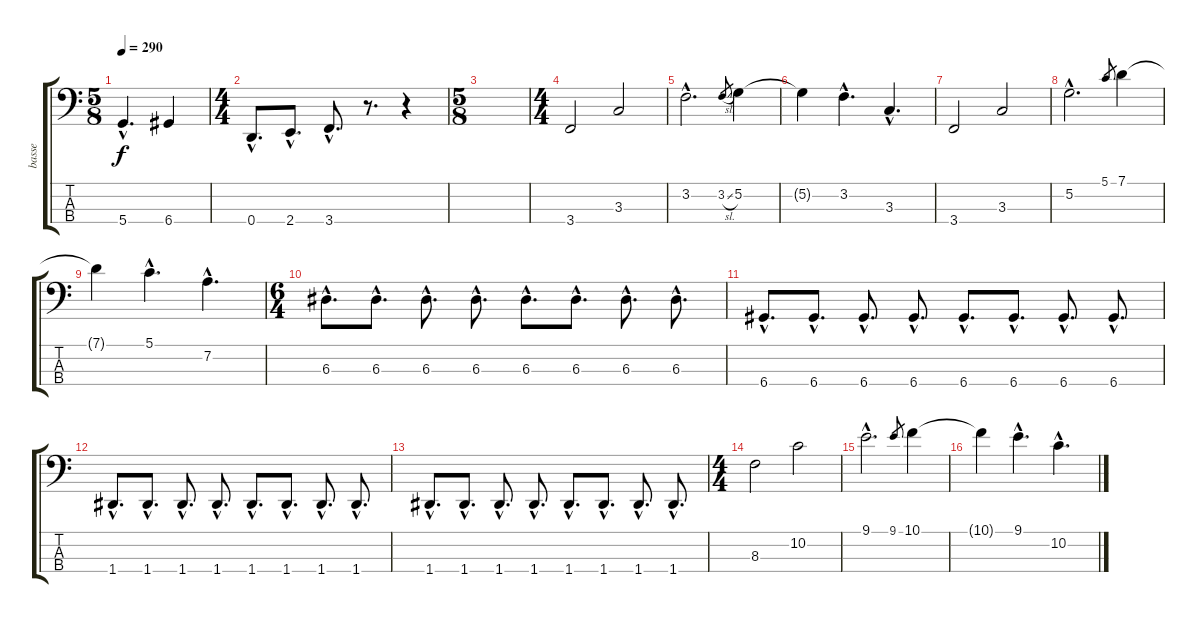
\track ("basse" "basse") {instrument electricbassfinger}
\staff {score tabs}
\tuning (G2 D2 A1 D1) {hide}
\ts (5 8)
\tempo 290
\clef f4
\ks c
5.4{hac}.4{d dy f} 6.4.4 |
\ts (4 4)
0.4{hac}.8{d} 2.4{hac}.8{d} 3.4{hac}.8{d} r.8{d} r.4 |
\ts (5 8)
|
\ts (4 4)
3.4.2 3.3.2 |
3.2{hac}.2{d} 3.2{sl}.8{gr} 5.2.4 |
5.2{t}.4 3.2{hac}.4{d} 3.3{hac}.4{d} |
3.4.2 3.3.2 |
5.2{hac}.2{d} 5.1.8{gr} 7.1.4 |
7.1{t}.4 5.1{hac}.4{d} 7.2{hac}.4{d} |
\ts (6 4)
6.3{hac}.8{d} 6.3{hac}.8{d} 6.3{hac}.8{d} 6.3{hac}.8{d} 6.3{hac}.8{d} 6.3{hac}.8{d} 6.3{hac}.8{d} 6.3{hac}.8{d} |
6.4{hac}.8{d} 6.4{hac}.8{d} 6.4{hac}.8{d} 6.4{hac}.8{d} 6.4{hac}.8{d} 6.4{hac}.8{d} 6.4{hac}.8{d} 6.4{hac}.8{d} |
1.4{hac}.8{d} 1.4{hac}.8{d} 1.4{hac}.8{d} 1.4{hac}.8{d} 1.4{hac}.8{d} 1.4{hac}.8{d} 1.4{hac}.8{d} 1.4{hac}.8{d} |
1.4{hac}.8{d} 1.4{hac}.8{d} 1.4{hac}.8{d} 1.4{hac}.8{d} 1.4{hac}.8{d} 1.4{hac}.8{d} 1.4{hac}.8{d} 1.4{hac}.8{d} |
\ts (4 4)
8.3.2 10.2.2 |
9.1{hac}.2{d} 9.1.8{gr} 10.1.4 |
10.1{t}.4 9.1{hac}.4{d} 10.2{hac}.4{d}
